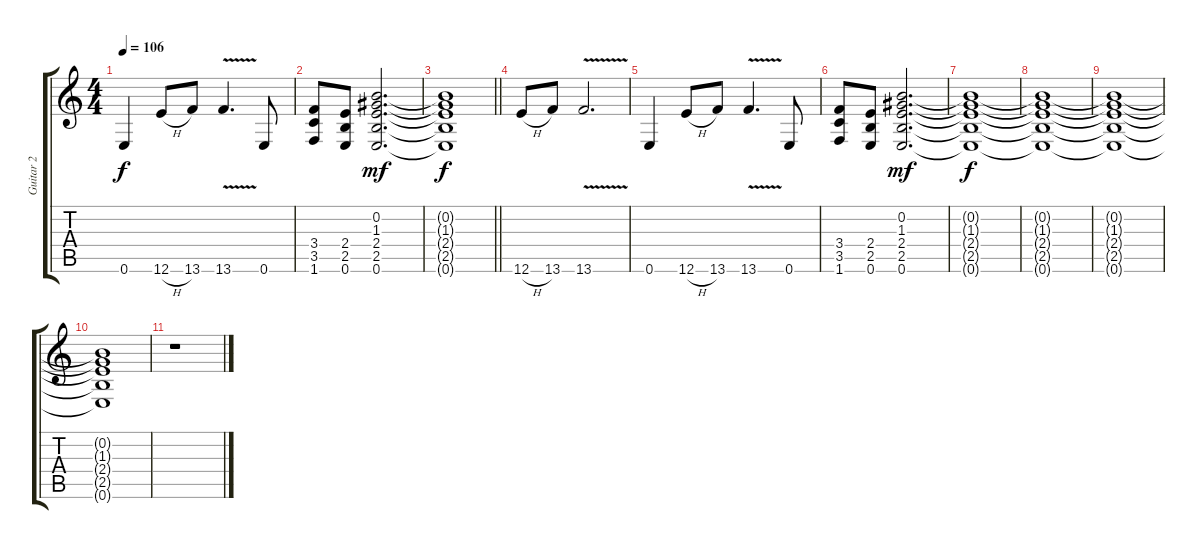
\track ("Guitar 2" "Guitar 2") {instrument overdrivenguitar}
\staff {score tabs}
\tuning (E4 B3 G3 D3 A2 E2) {hide}
\ts (4 4)
\tempo 106
\clef g2
\ks c
0.6.4{dy f} 12.6{h}.8 13.6.8 13.6{v}.4{d} 0.6.8 |
(3.4 3.5 1.6).8 (2.4 2.5 0.6).8 (0.2 1.3 2.4 2.5 0.6).2{d dy mf} |
\barLineRight lightlight
(0.2{t} 1.3{t} 2.4{t} 2.5{t} 0.6{t}).1{dy f} |
12.6{h}.8 13.6.8 13.6{v}.2{d} |
0.6.4 12.6{h}.8 13.6.8 13.6{v}.4{d} 0.6.8 |
(3.4 3.5 1.6).8 (2.4 2.5 0.6).8 (0.2 1.3 2.4 2.5 0.6).2{d dy mf} |
(0.2{t} 1.3{t} 2.4{t} 2.5{t} 0.6{t}).1{dy f volume 0} |
(0.2{t} 1.3{t} 2.4{t} 2.5{t} 0.6{t}).1 |
(0.2{t} 1.3{t} 2.4{t} 2.5{t} 0.6{t}).1 |
(0.2{t} 1.3{t} 2.4{t} 2.5{t} 0.6{t}).1 |
r.1
